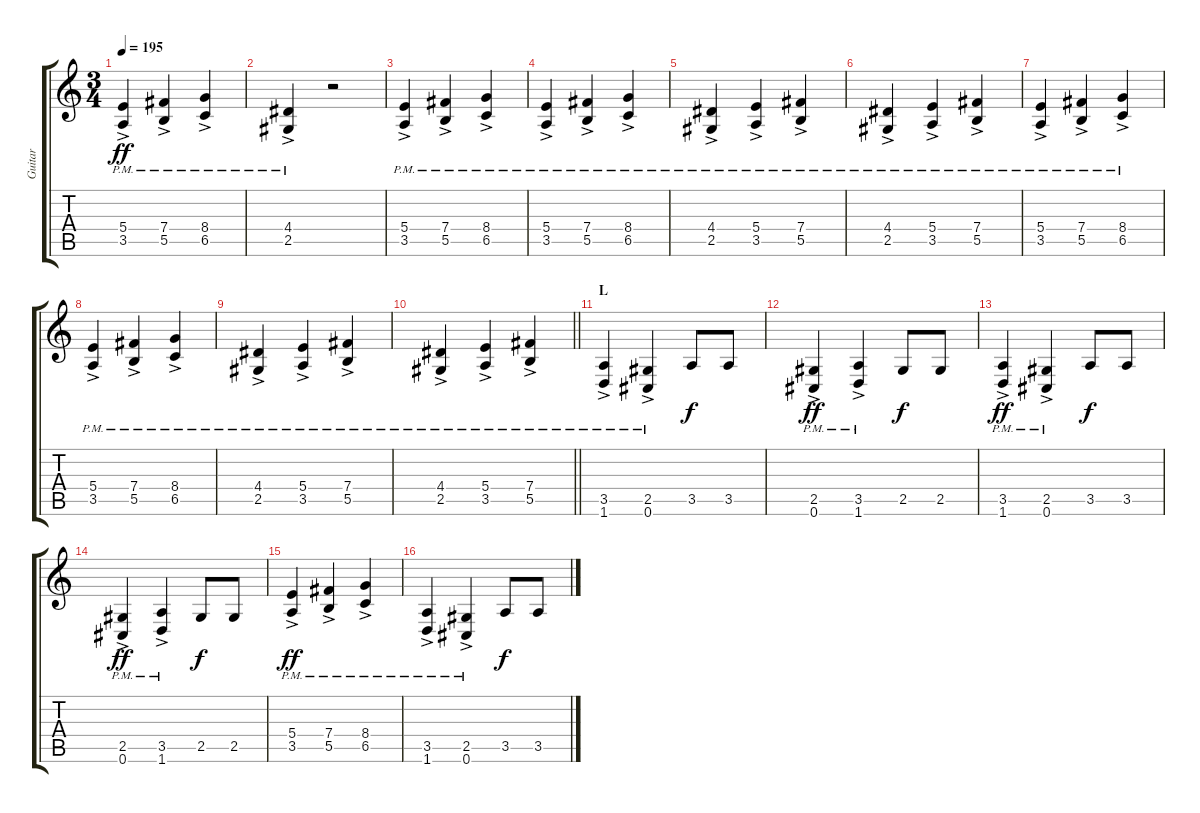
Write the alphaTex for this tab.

\track ("Guitar" "Guitar") {instrument distortionguitar}
\staff {score tabs}
\tuning (Db4 Ab3 E3 B2 Gb2 Db2) {hide}
\ts (3 4)
\tempo 195
\clef g2
\ks c
(5.4{ac pm} 3.5{ac pm}).4{dy ff} (7.4{ac pm} 5.5{ac pm}).4 (8.4{ac pm} 6.5{ac pm}).4 |
(4.4{ac pm} 2.5{ac pm}).4 r.2 |
(5.4{ac pm} 3.5{ac pm}).4 (7.4{ac pm} 5.5{ac pm}).4 (8.4{ac pm} 6.5{ac pm}).4 |
(5.4{ac pm} 3.5{ac pm}).4 (7.4{ac pm} 5.5{ac pm}).4 (8.4{ac pm} 6.5{ac pm}).4 |
(4.4{ac pm} 2.5{ac pm}).4 (5.4{ac pm} 3.5{ac pm}).4 (7.4{ac pm} 5.5{ac pm}).4 |
(4.4{ac pm} 2.5{ac pm}).4 (5.4{ac pm} 3.5{ac pm}).4 (7.4{ac pm} 5.5{ac pm}).4 |
(5.4{ac pm} 3.5{ac pm}).4 (7.4{ac pm} 5.5{ac pm}).4 (8.4{ac pm} 6.5{ac pm}).4 |
(5.4{ac pm} 3.5{ac pm}).4 (7.4{ac pm} 5.5{ac pm}).4 (8.4{ac pm} 6.5{ac pm}).4 |
(4.4{ac pm} 2.5{ac pm}).4 (5.4{ac pm} 3.5{ac pm}).4 (7.4{ac pm} 5.5{ac pm}).4 |
\barLineRight lightlight
(4.4{ac pm} 2.5{ac pm}).4 (5.4{ac pm} 3.5{ac pm}).4 (7.4{ac pm} 5.5{ac pm}).4 |
\section ("" "L")
(3.5{ac pm} 1.6{ac pm}).4 (2.5{ac pm} 0.6{ac pm}).4 3.5.8{dy f} 3.5.8 |
(2.5{ac pm} 0.6{ac pm}).4{dy ff} (3.5{ac pm} 1.6{ac pm}).4 2.5.8{dy f} 2.5.8 |
(3.5{ac pm} 1.6{ac pm}).4{dy ff} (2.5{ac pm} 0.6{ac pm}).4 3.5.8{dy f} 3.5.8 |
(2.5{ac pm} 0.6{ac pm}).4{dy ff} (3.5{ac pm} 1.6{ac pm}).4 2.5.8{dy f} 2.5.8 |
(5.4{ac pm} 3.5{ac pm}).4{dy ff} (7.4{ac pm} 5.5{ac pm}).4 (8.4{ac pm} 6.5{ac pm}).4 |
(3.5{ac pm} 1.6{ac pm}).4 (2.5{ac pm} 0.6{ac pm}).4 3.5.8{dy f} 3.5.8
